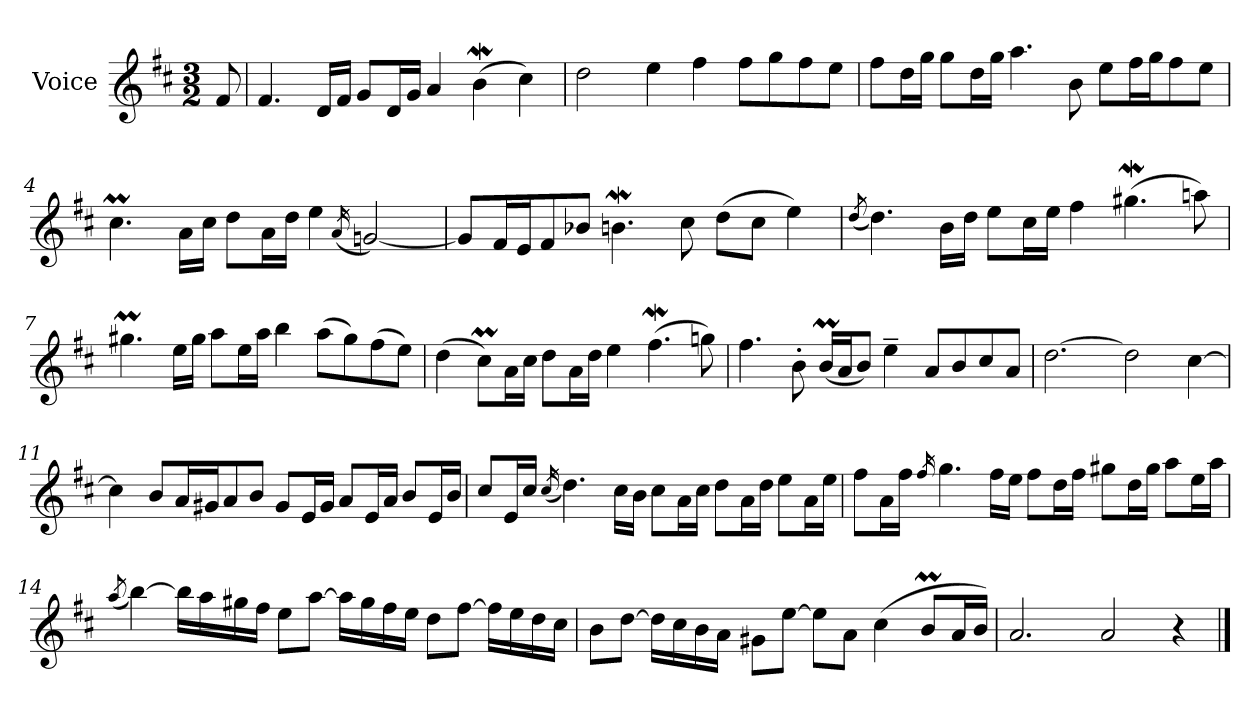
**kern
*part1
*staff1
*I"Voice
*I'V
*clefG2
*k[f#c#]
*M3/2
*MM132
=
8f#/
=1
4.f#/
16d/LL
16f#/JJ
8g/L
16d/L
16g/JJ
4a/
(>4bW\
4cc#\)
=2
2dd\
4ee\
4ff#\
8ff#\L
8gg\
8ff#\
8ee\J
=3
8ff#\L
16dd\L
16gg\JJ
8gg\L
16dd\L
16gg\JJ
4.aa\
8b\
8ee\L
16ff#\L
16gg\J
8ff#\
8ee\J
!!LO:LB:g=z
=4
4.cc#m\
16a\LL
16cc#\JJ
8dd\L
16a\L
16dd\JJ
4ee\
(<16qa/
[2gn/)
=5
8g/L]
16f#/L
16e/J
8f#/
8b-Xi/J
4.bW\
8cc#\
(>8dd\L
8cc#\J
4ee\)
=6
(<8qdd/
4.dd\)
16b\LL
16dd\JJ
8ee\L
16cc#\L
16ee\JJ
4ff#\
(>4.gg#XW\
8aan\)
!!LO:LB:g=z
=7
4.gg#Xm\
16ee\LL
16gg#\JJ
8aa\L
16ee\L
16aa\JJ
4bb\
(>8aa\L
8gg#\)
(>8ff#\
8ee\J)
=8
(>4dd\
8cc#m\L)
16a\L
16cc#\JJ
8dd\L
16a\L
16dd\JJ
4ee\
(>4.ff#W\
8ggn\)
=9
4.ff#\
8b'\
(<16bM/LL
16a/J
8b/J)
4ee~\
8a/L
8b/
8cc#/
8a/J
=10
[2.dd\
2dd\]
[4cc#\
!!LO:LB:g=z
=11
4cc#\]
8b/L
16a/L
16g#X/J
8a/
8b/J
8g#/L
16e/L
16g#/JJ
8a/L
16e/L
16a/JJ
8b/L
16e/L
16b/JJ
=12
8cc#/L
16e/L
16cc#/JJ
(<16qcc#/
4.dd\)
16cc#\LL
16b\JJ
8cc#\L
16a\L
16cc#\JJ
8dd\L
16a\L
16dd\JJ
8ee\L
16a\L
16ee\JJ
!!LO:LB:g=z
=13
8ff#\L
16a\L
16ff#\JJ
16qff#/
4.gg\
16ff#\LL
16ee\JJ
8ff#\L
16dd\L
16ff#\JJ
8gg#X\L
16dd\L
16gg#\JJ
8aa\L
16ee\L
16aa\JJ
!!LO:LB:g=z
=14
(<8qaa/
[4bb\)
16bb\LL]
16aa\
16gg#X\
16ff#\JJ
8ee\L
[8aa\J
16aa\LL]
16gg#\
16ff#\
16ee\JJ
8dd\L
[8ff#\J
16ff#\LL]
16ee\
16dd\
16cc#\JJ
=15
8b\L
[8dd\J
16dd\LL]
16cc#\
16b\
16a\JJ
8g#X\L
[8ee\J
8ee\L]
8a\J
(>4cc#\
8bM/L
16a/L
16b/JJ)
=16
2.a/
2a/
4r
==
*-
